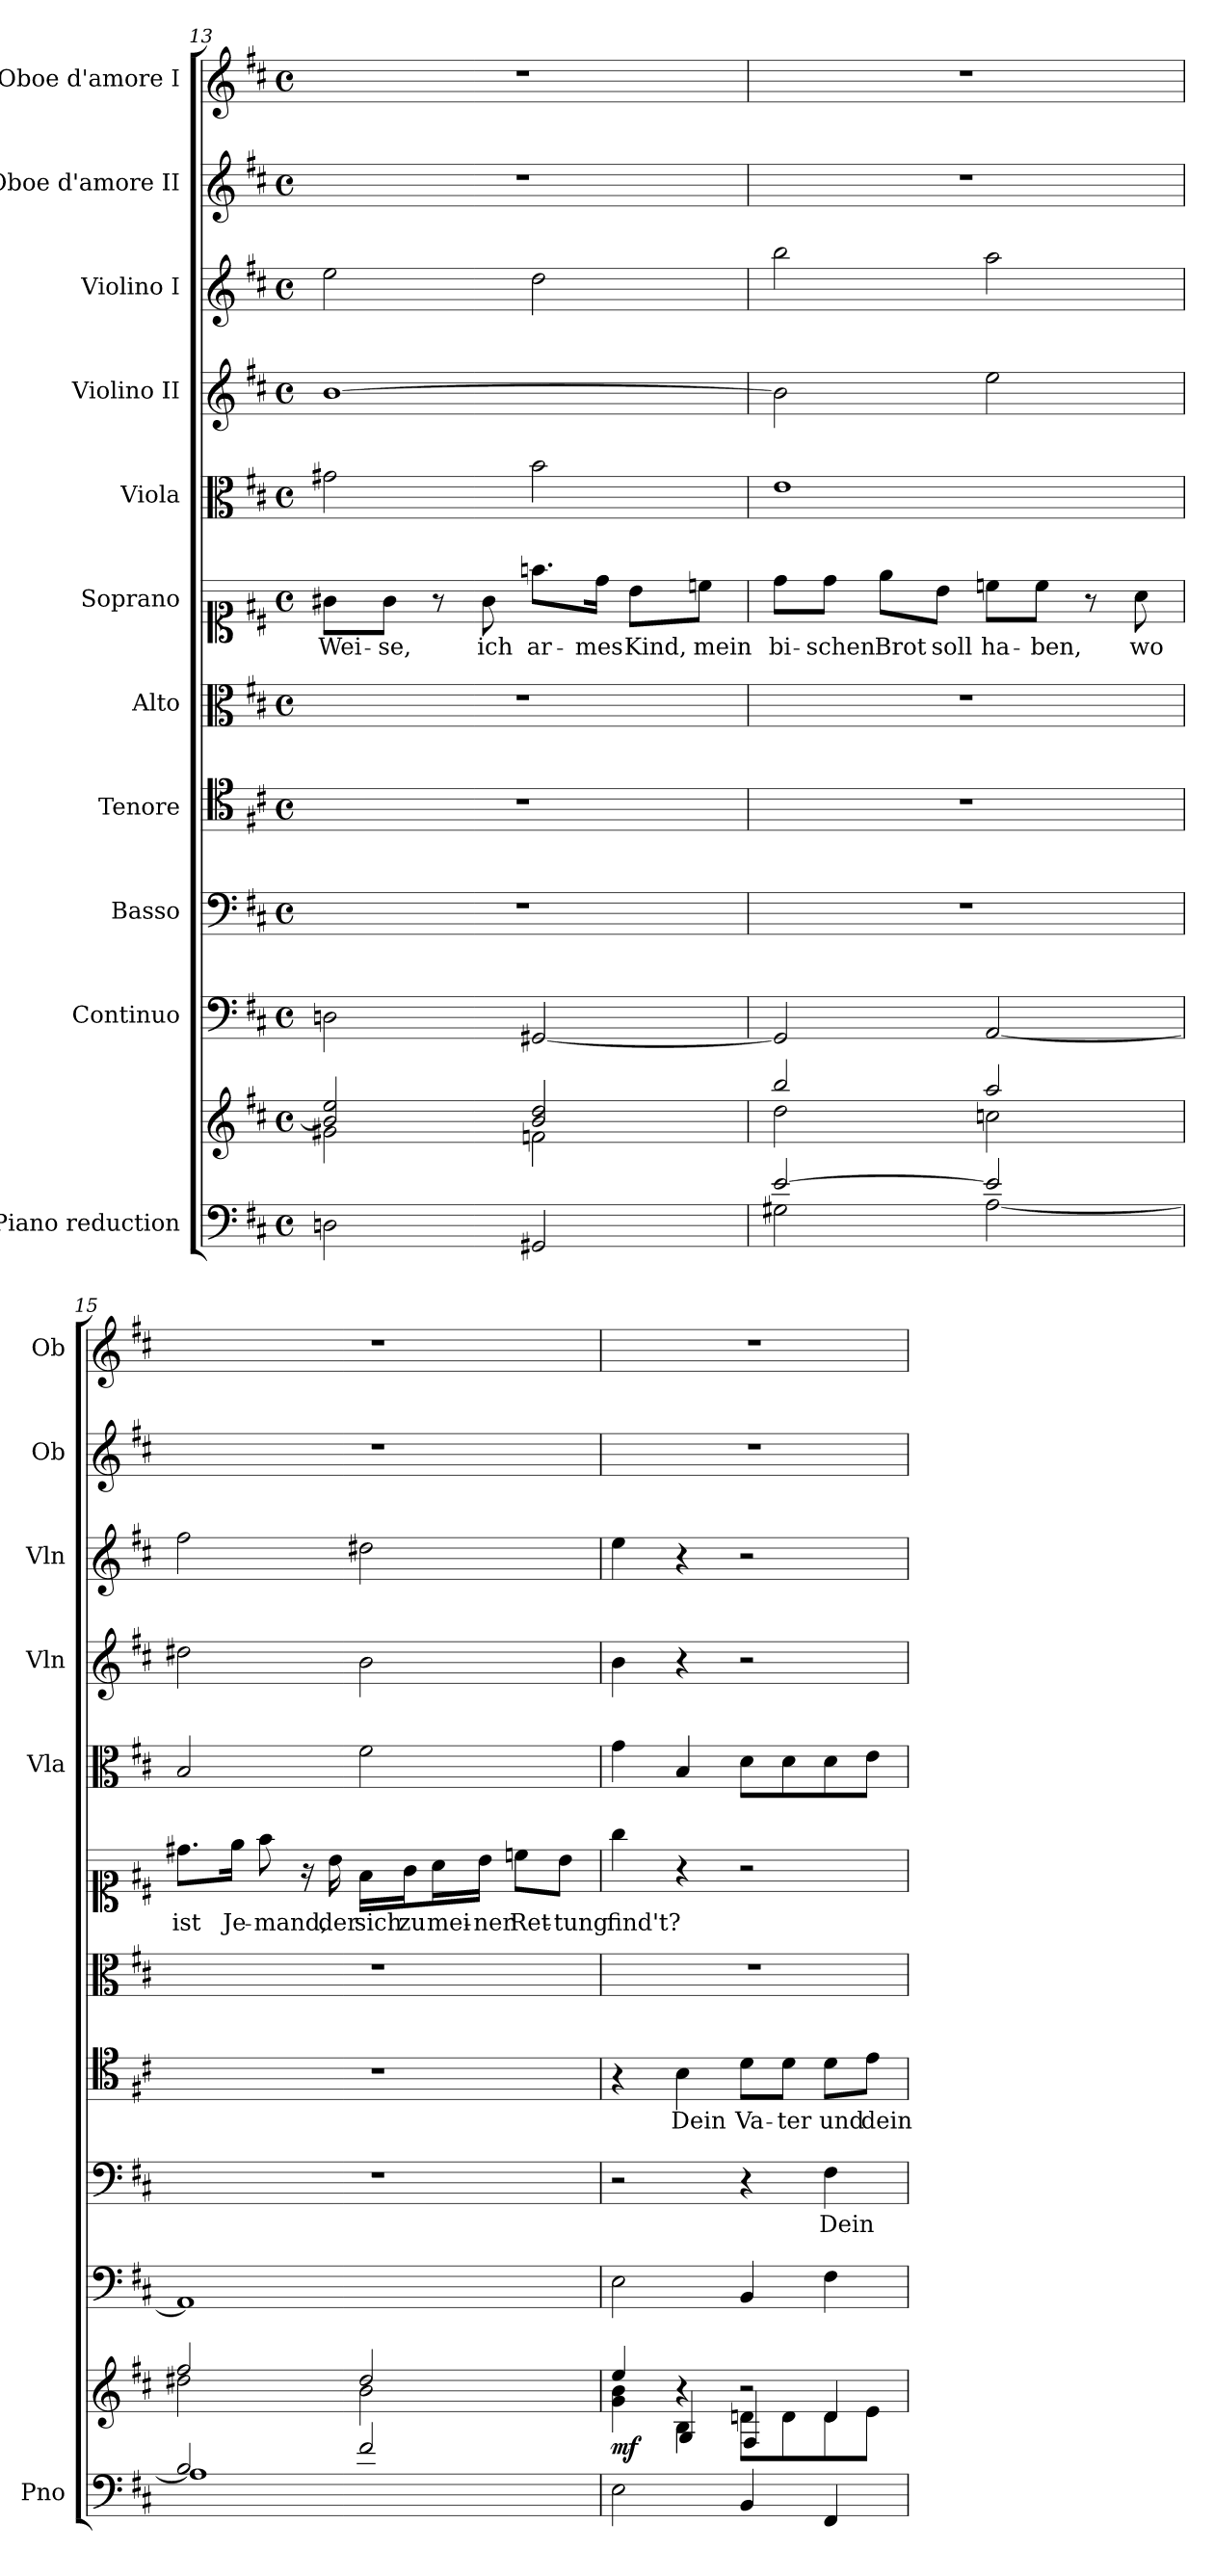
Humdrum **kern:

**kern	**kern	**dynam	**kern	**kern	**text	**kern	**text	**kern	**kern	**text	**kern	**kern	**kern	**kern	**kern
*part11	*part11	*part11	*part10	*part9	*part9	*part8	*part8	*part7	*part6	*part6	*part5	*part4	*part3	*part2	*part1
*staff12	*staff11	*staff11/12	*staff10	*staff9	*staff9	*staff8	*staff8	*staff7	*staff6	*staff6	*staff5	*staff4	*staff3	*staff2	*staff1
*I"Piano reduction	*	*	*I"Continuo	*I"Basso	*	*I"Tenore	*	*I"Alto	*I"Soprano	*	*I"Viola	*I"Violino II	*I"Violino I	*I"Oboe d'amore II	*I"Oboe d'amore I
*I'Pno	*	*	*	*	*	*	*	*	*	*	*I'Vla	*I'Vln	*I'Vln	*I'Ob	*I'Ob
*clefF4	*clefG2	*	*clefF4	*clefF4	*	*clefC4	*	*clefC3	*clefC1	*	*clefC3	*clefG2	*clefG2	*clefG2	*clefG2
*k[f#c#]	*k[f#c#]	*	*k[f#c#]	*k[f#c#]	*	*k[f#c#]	*	*k[f#c#]	*k[f#c#]	*	*k[f#c#]	*k[f#c#]	*k[f#c#]	*k[f#c#]	*k[f#c#]
*M4/4	*M4/4	*	*M4/4	*M4/4	*	*M4/4	*	*M4/4	*M4/4	*	*M4/4	*M4/4	*M4/4	*M4/4	*M4/4
*met(c)	*met(c)	*	*met(c)	*met(c)	*	*met(c)	*	*met(c)	*met(c)	*	*met(c)	*met(c)	*met(c)	*met(c)	*met(c)
=13	=13	=13	=13	=13	=13	=13	=13	=13	=13	=13	=13	=13	=13	=13	=13
*	*^	*	*	*	*	*	*	*	*	*	*	*	*	*	*
!	!	!	!	!	!	!	!	!	!	!	!LO:LY:b	!	!	!	!	!
2Dn\	2b/] 2ee/	2g#X\	.	2Dn\	1r	.	1r	.	1r	8g#X\L	Wei-	2g#X\	[1b	2ee\	1r	1r
!	!	!	!	!	!	!	!	!	!	!	!LO:LY:b	!	!	!	!	!
.	.	.	.	.	.	.	.	.	.	8g#\J	-se,	.	.	.	.	.
.	.	.	.	.	.	.	.	.	.	8r	.	.	.	.	.	.
!	!	!	!	!	!	!	!	!	!	!	!LO:LY:b	!	!	!	!	!
.	.	.	.	.	.	.	.	.	.	8g#\	ich	.	.	.	.	.
!	!	!	!	!	!	!	!	!	!	!	!LO:LY:b	!	!	!	!	!
2GG#X/	2b/ 2dd/	2fn\	.	[2GG#X/	.	.	.	.	.	8.ffn\L	ar-	2b\	.	2dd\	.	.
!	!	!	!	!	!	!	!	!	!	!	!LO:LY:b	!	!	!	!	!
.	.	.	.	.	.	.	.	.	.	16dd\Jk	-mes	.	.	.	.	.
!	!	!	!	!	!	!	!	!	!	!	!LO:LY:b	!	!	!	!	!
.	.	.	.	.	.	.	.	.	.	8b\L	Kind,	.	.	.	.	.
!	!	!	!	!	!	!	!	!	!	!	!LO:LY:b	!	!	!	!	!
.	.	.	.	.	.	.	.	.	.	8ccn\J	mein	.	.	.	.	.
!!LO:PB:g=z
=14	=14	=14	=14	=14	=14	=14	=14	=14	=14	=14	=14	=14	=14	=14	=14	=14
*^	*	*	*	*	*	*	*	*	*	*	*	*	*	*	*	*
!	!	!	!	!	!	!	!	!	!	!	!	!LO:LY:b	!	!	!	!	!
[2e/	2G#X\	2bb/	2dd\	.	2GG#/]	1r	.	1r	.	1r	8dd\L	bi-	1e	2b\]	2bb\	1r	1r
!	!	!	!	!	!	!	!	!	!	!	!	!LO:LY:b	!	!	!	!	!
.	.	.	.	.	.	.	.	.	.	.	8dd\J	-schen	.	.	.	.	.
!	!	!	!	!	!	!	!	!	!	!	!	!LO:LY:b	!	!	!	!	!
.	.	.	.	.	.	.	.	.	.	.	8ee\L	Brot	.	.	.	.	.
!	!	!	!	!	!	!	!	!	!	!	!	!LO:LY:b	!	!	!	!	!
.	.	.	.	.	.	.	.	.	.	.	8b\J	soll	.	.	.	.	.
!	!	!	!	!	!	!	!	!	!	!	!	!LO:LY:b	!	!	!	!	!
2e/]	[2A\	2aa/	2ccn\	.	[2AA/	.	.	.	.	.	8ccn\L	ha-	.	2ee\	2aa\	.	.
!	!	!	!	!	!	!	!	!	!	!	!	!LO:LY:b	!	!	!	!	!
.	.	.	.	.	.	.	.	.	.	.	8cc\J	-ben,	.	.	.	.	.
.	.	.	.	.	.	.	.	.	.	.	8r	.	.	.	.	.	.
!	!	!	!	!	!	!	!	!	!	!	!	!LO:LY:b	!	!	!	!	!
.	.	.	.	.	.	.	.	.	.	.	8a\	wo	.	.	.	.	.
=15	=15	=15	=15	=15	=15	=15	=15	=15	=15	=15	=15	=15	=15	=15	=15	=15	=15
!	!	!	!	!	!	!	!	!	!	!	!	!LO:LY:b	!	!	!	!	!
2B/	1A]	2ff#/	2dd#X\	.	1AA]	1r	.	1r	.	1r	8.dd#X\L	ist	2B/	2dd#X\	2ff#\	1r	1r
!	!	!	!	!	!	!	!	!	!	!	!	!LO:LY:b	!	!	!	!	!
.	.	.	.	.	.	.	.	.	.	.	16ee\Jk	Je-	.	.	.	.	.
!	!	!	!	!	!	!	!	!	!	!	!	!LO:LY:b	!	!	!	!	!
.	.	.	.	.	.	.	.	.	.	.	8ff#\	-mand,	.	.	.	.	.
.	.	.	.	.	.	.	.	.	.	.	16r	.	.	.	.	.	.
!	!	!	!	!	!	!	!	!	!	!	!	!LO:LY:b	!	!	!	!	!
.	.	.	.	.	.	.	.	.	.	.	16b\	der	.	.	.	.	.
!	!	!	!	!	!	!	!	!	!	!	!	!LO:LY:b	!	!	!	!	!
2f#/	.	2dd#/	2b\	.	.	.	.	.	.	.	16f#\LL	sich	2f#\	2b\	2dd#X\	.	.
!	!	!	!	!	!	!	!	!	!	!	!	!LO:LY:b	!	!	!	!	!
.	.	.	.	.	.	.	.	.	.	.	16g\J	zu	.	.	.	.	.
!	!	!	!	!	!	!	!	!	!	!	!	!LO:LY:b	!	!	!	!	!
.	.	.	.	.	.	.	.	.	.	.	16a\L	mei-	.	.	.	.	.
!	!	!	!	!	!	!	!	!	!	!	!	!LO:LY:b	!	!	!	!	!
.	.	.	.	.	.	.	.	.	.	.	16b\JJ	-ner	.	.	.	.	.
!	!	!	!	!	!	!	!	!	!	!	!	!LO:LY:b	!	!	!	!	!
.	.	.	.	.	.	.	.	.	.	.	8ccn\L	Ret-	.	.	.	.	.
!	!	!	!	!	!	!	!	!	!	!	!	!LO:LY:b	!	!	!	!	!
.	.	.	.	.	.	.	.	.	.	.	8b\J	-tung	.	.	.	.	.
*v	*v	*	*	*	*	*	*	*	*	*	*	*	*	*	*	*	*
=16	=16	=16	=16	=16	=16	=16	=16	=16	=16	=16	=16	=16	=16	=16	=16	=16
*	*	*^	*	*	*	*	*	*	*	*	*	*	*	*	*	*
!	!	!	!	!LO:DY:b	!	!	!	!	!	!	!	!LO:LY:b	!	!	!	!	!
2E\	4ee/	4g\ 4b\	4ryy	mf	2E\	2r	.	4r	.	1r	4gg\	find't?	4g\	4b\	4ee\	1r	1r
!	!	!	!	!	!	!	!	!	!LO:LY:b	!	!	!	!	!	!	!	!
.	4r	4B\	4G/	.	.	.	.	4B\	Dein	.	4r	.	4B/	4r	4r	.	.
!	!	!	!	!	!	!	!	!	!LO:LY:b	!	!	!	!	!	!	!	!
4BB/	2r	8dn\L	4F#/	.	4BB/	4r	.	8d\L	Va-	.	2r	.	8d\L	2r	2r	.	.
!	!	!	!	!	!	!	!	!	!LO:LY:b	!	!	!	!	!	!	!	!
.	.	8d\	.	.	.	.	.	8d\J	-ter	.	.	.	8d\	.	.	.	.
!	!	!	!	!	!	!	!LO:LY:b	!	!LO:LY:b	!	!	!	!	!	!	!	!
4FF#/	.	8d\	4d/	.	4F#\	4F#\	Dein	8d\L	und	.	.	.	8d\	.	.	.	.
!	!	!	!	!	!	!	!	!	!LO:LY:b	!	!	!	!	!	!	!	!
.	.	8e\J	.	.	.	.	.	8e\J	dein	.	.	.	8e\J	.	.	.	.
*	*v	*v	*v	*	*	*	*	*	*	*	*	*	*	*	*	*	*
=	=	=	=	=	=	=	=	=	=	=	=	=	=	=	=
*-	*-	*-	*-	*-	*-	*-	*-	*-	*-	*-	*-	*-	*-	*-	*-
